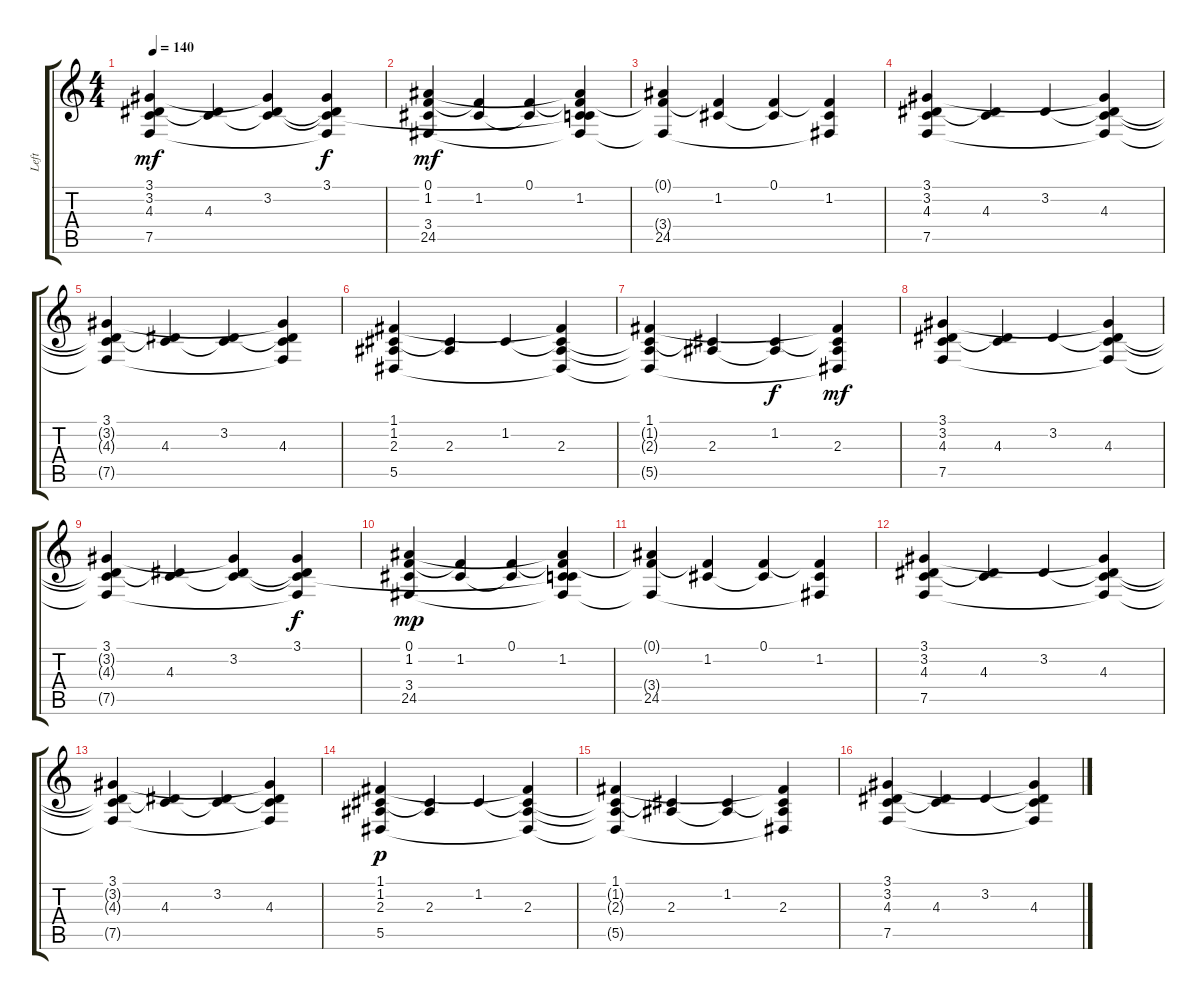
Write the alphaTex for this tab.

\track ("Left" "Left") {instrument acousticgrandpiano}
\staff {score tabs}
\tuning (F4 C4 Ab3 Eb3 Bb2 F2) {hide}
\ts (4 4)
\tempo 140
\clef g2
\ks c
(3.1 3.2{t} 4.3{t} 7.5{t}).4{dy mf} (3.2{t} 4.3).4 (3.1{t} 3.2 4.3{t}).4 (3.1 3.2{t} 4.3{t} 7.5{t}).4{dy f} |
(0.1 1.2 3.4 24.5).4{dy mf} (0.1{t} 1.2).4 (0.1 1.2{t}).4 (0.1{t} 1.2 4.3{t} 3.4{t} 24.5{t}).4 |
(0.1{t} 3.4{t} 24.5).4 (0.1{t} 1.2).4 (0.1 1.2{t}).4 (0.1{t} 1.2 3.4{t}).4 |
(3.1 3.2 4.3 7.5).4 (3.2{t} 4.3).4 3.2.4 (3.1{t} 3.2{t} 4.3 7.5{t}).4 |
(3.1 3.2{t} 4.3{t} 7.5{t}).4 (3.2{t} 4.3).4 (3.2 4.3{t}).4 (3.1{t} 3.2{t} 4.3 7.5{t}).4 |
(1.1 1.2 2.3 5.5).4 (1.2{t} 2.3).4 1.2.4 (1.1{t} 1.2{t} 2.3 5.5{t}).4 |
(1.1 1.2{t} 2.3{t} 5.5{t}).4 (1.2{t} 2.3).4 (1.2 2.3{t}).4{dy f} (1.1{t} 1.2{t} 2.3 5.5{t}).4{dy mf} |
(3.1 3.2 4.3 7.5).4 (3.2{t} 4.3).4 3.2.4 (3.1{t} 3.2{t} 4.3 7.5{t}).4 |
(3.1 3.2{t} 4.3{t} 7.5{t}).4 (3.2{t} 4.3).4 (3.1{t} 3.2 4.3{t}).4 (3.1 3.2{t} 4.3{t} 7.5{t}).4{dy f} |
(0.1 1.2 3.4 24.5).4{dy mp} (0.1{t} 1.2).4 (0.1 1.2{t}).4 (0.1{t} 1.2 4.3{t} 3.4{t} 24.5{t}).4 |
(0.1{t} 3.4{t} 24.5).4 (0.1{t} 1.2).4 (0.1 1.2{t}).4 (0.1{t} 1.2 3.4{t}).4 |
(3.1 3.2 4.3 7.5).4 (3.2{t} 4.3).4 3.2.4 (3.1{t} 3.2{t} 4.3 7.5{t}).4 |
(3.1 3.2{t} 4.3{t} 7.5{t}).4 (3.2{t} 4.3).4 (3.2 4.3{t}).4 (3.1{t} 3.2{t} 4.3 7.5{t}).4 |
(1.1 1.2 2.3 5.5).4{dy p} (1.2{t} 2.3).4 1.2.4 (1.1{t} 1.2{t} 2.3 5.5{t}).4 |
(1.1 1.2{t} 2.3{t} 5.5{t}).4 (1.2{t} 2.3).4 (1.2 2.3{t}).4 (1.1{t} 1.2{t} 2.3 5.5{t}).4 |
(3.1 3.2 4.3 7.5).4 (3.2{t} 4.3).4 3.2.4 (3.1{t} 3.2{t} 4.3 7.5{t}).4
